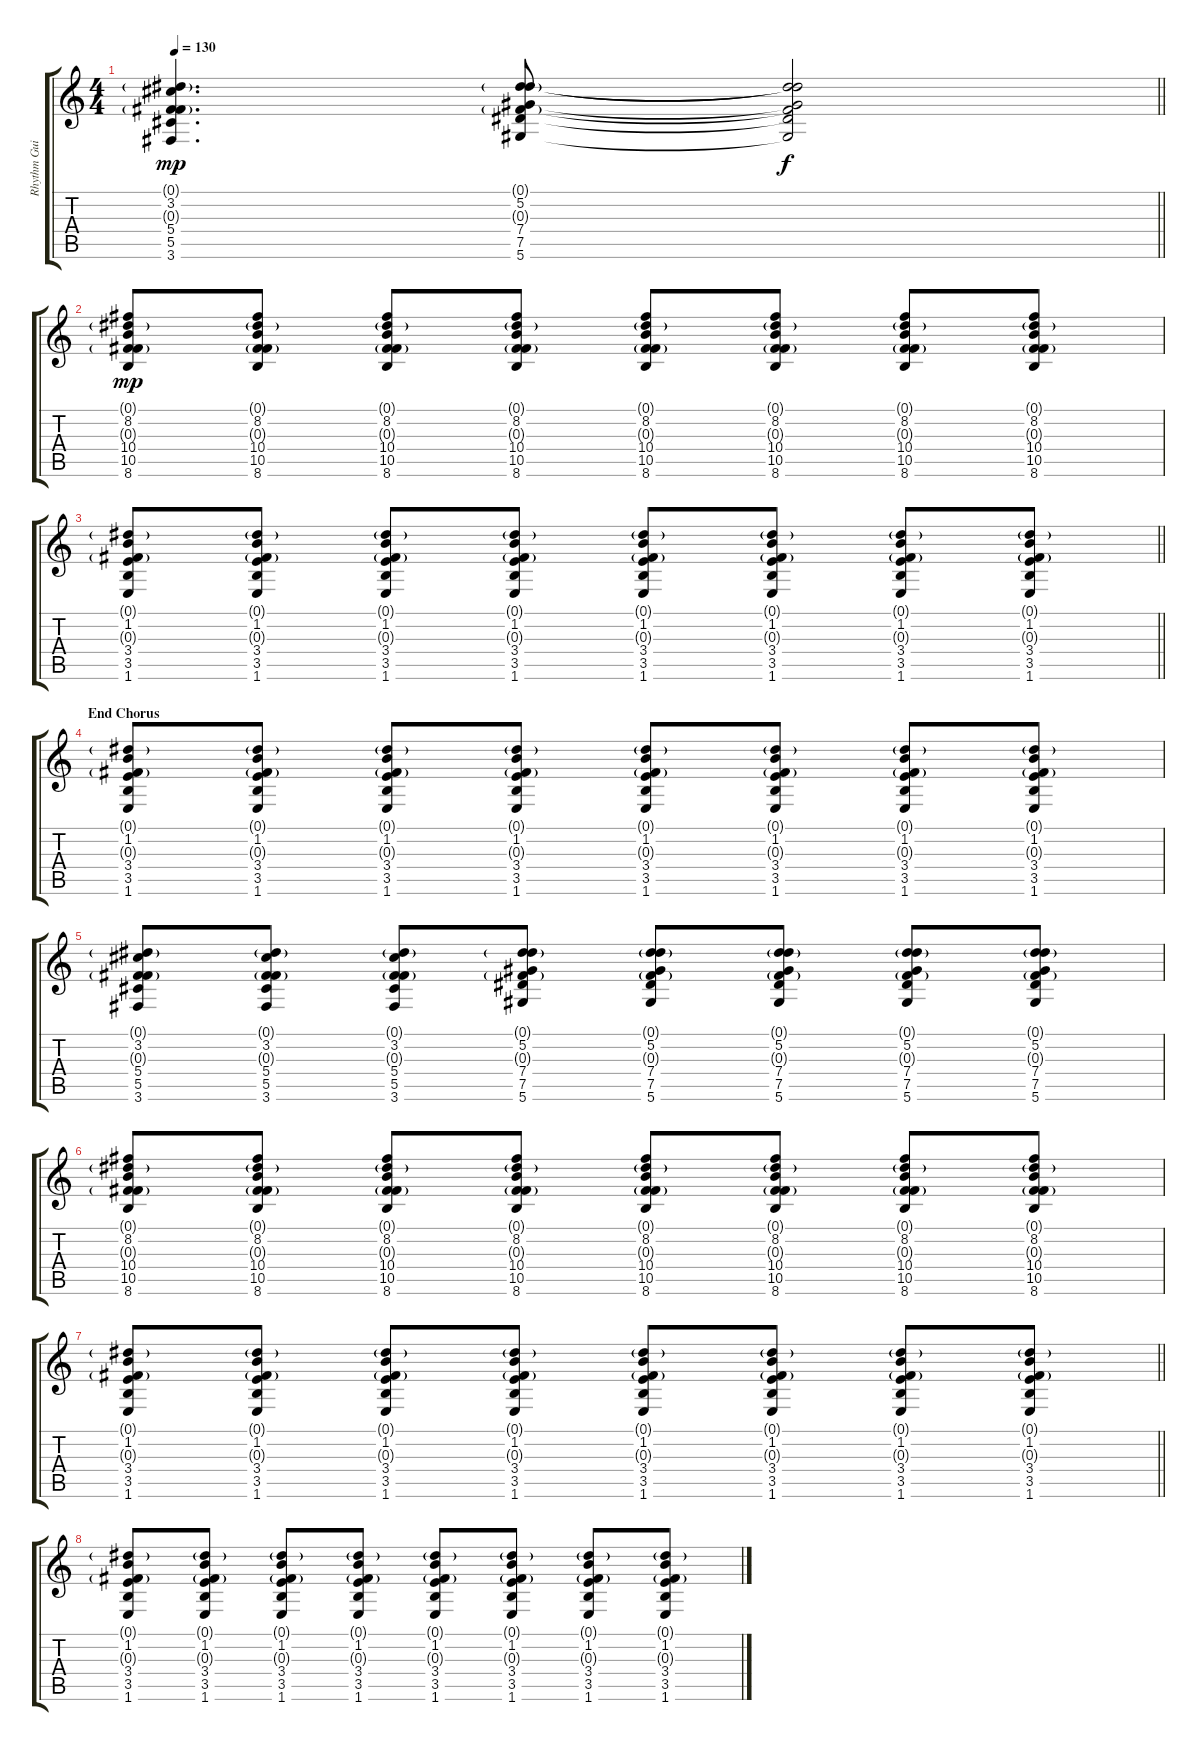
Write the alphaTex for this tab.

\track ("Rhythm Guitar" "Rhythm Gui") {instrument overdrivenguitar}
\staff {score tabs}
\tuning (Eb4 Bb3 Gb3 Db3 Ab2 Eb2) {hide}
\ts (4 4)
\tempo 130
\clef g2
\barLineRight lightlight
\ks c
(0.1{g} 3.2 0.3{g} 5.4 5.5 3.6).4{d dy mp} (0.1{g} 5.2 0.3{g} 7.4 7.5 5.6).8 (0.1{t} 5.2{t} 0.3{t} 7.4{t} 7.5{t} 5.6{t}).2{dy f} |
(0.1{g} 8.2 0.3{g} 10.4 10.5 8.6).8{dy mp} (0.1{g} 8.2 0.3{g} 10.4 10.5 8.6).8 (0.1{g} 8.2 0.3{g} 10.4 10.5 8.6).8 (0.1{g} 8.2 0.3{g} 10.4 10.5 8.6).8 (0.1{g} 8.2 0.3{g} 10.4 10.5 8.6).8 (0.1{g} 8.2 0.3{g} 10.4 10.5 8.6).8 (0.1{g} 8.2 0.3{g} 10.4 10.5 8.6).8 (0.1{g} 8.2 0.3{g} 10.4 10.5 8.6).8 |
\barLineRight lightlight
(0.1{g} 1.2 0.3{g} 3.4 3.5 1.6).8 (0.1{g} 1.2 0.3{g} 3.4 3.5 1.6).8 (0.1{g} 1.2 0.3{g} 3.4 3.5 1.6).8 (0.1{g} 1.2 0.3{g} 3.4 3.5 1.6).8 (0.1{g} 1.2 0.3{g} 3.4 3.5 1.6).8 (0.1{g} 1.2 0.3{g} 3.4 3.5 1.6).8 (0.1{g} 1.2 0.3{g} 3.4 3.5 1.6).8 (0.1{g} 1.2 0.3{g} 3.4 3.5 1.6).8 |
\section ("" "End Chorus")
(0.1{g} 1.2 0.3{g} 3.4 3.5 1.6).8 (0.1{g} 1.2 0.3{g} 3.4 3.5 1.6).8 (0.1{g} 1.2 0.3{g} 3.4 3.5 1.6).8 (0.1{g} 1.2 0.3{g} 3.4 3.5 1.6).8 (0.1{g} 1.2 0.3{g} 3.4 3.5 1.6).8 (0.1{g} 1.2 0.3{g} 3.4 3.5 1.6).8 (0.1{g} 1.2 0.3{g} 3.4 3.5 1.6).8 (0.1{g} 1.2 0.3{g} 3.4 3.5 1.6).8 |
(0.1{g} 3.2 0.3{g} 5.4 5.5 3.6).8 (0.1{g} 3.2 0.3{g} 5.4 5.5 3.6).8 (0.1{g} 3.2 0.3{g} 5.4 5.5 3.6).8 (0.1{g} 5.2 0.3{g} 7.4 7.5 5.6).8 (0.1{g} 5.2 0.3{g} 7.4 7.5 5.6).8 (0.1{g} 5.2 0.3{g} 7.4 7.5 5.6).8 (0.1{g} 5.2 0.3{g} 7.4 7.5 5.6).8 (0.1{g} 5.2 0.3{g} 7.4 7.5 5.6).8 |
(0.1{g} 8.2 0.3{g} 10.4 10.5 8.6).8 (0.1{g} 8.2 0.3{g} 10.4 10.5 8.6).8 (0.1{g} 8.2 0.3{g} 10.4 10.5 8.6).8 (0.1{g} 8.2 0.3{g} 10.4 10.5 8.6).8 (0.1{g} 8.2 0.3{g} 10.4 10.5 8.6).8 (0.1{g} 8.2 0.3{g} 10.4 10.5 8.6).8 (0.1{g} 8.2 0.3{g} 10.4 10.5 8.6).8 (0.1{g} 8.2 0.3{g} 10.4 10.5 8.6).8 |
\barLineRight lightlight
(0.1{g} 1.2 0.3{g} 3.4 3.5 1.6).8 (0.1{g} 1.2 0.3{g} 3.4 3.5 1.6).8 (0.1{g} 1.2 0.3{g} 3.4 3.5 1.6).8 (0.1{g} 1.2 0.3{g} 3.4 3.5 1.6).8 (0.1{g} 1.2 0.3{g} 3.4 3.5 1.6).8 (0.1{g} 1.2 0.3{g} 3.4 3.5 1.6).8 (0.1{g} 1.2 0.3{g} 3.4 3.5 1.6).8 (0.1{g} 1.2 0.3{g} 3.4 3.5 1.6).8 |
(0.1{g} 1.2 0.3{g} 3.4 3.5 1.6).8 (0.1{g} 1.2 0.3{g} 3.4 3.5 1.6).8 (0.1{g} 1.2 0.3{g} 3.4 3.5 1.6).8 (0.1{g} 1.2 0.3{g} 3.4 3.5 1.6).8 (0.1{g} 1.2 0.3{g} 3.4 3.5 1.6).8 (0.1{g} 1.2 0.3{g} 3.4 3.5 1.6).8 (0.1{g} 1.2 0.3{g} 3.4 3.5 1.6).8 (0.1{g} 1.2 0.3{g} 3.4 3.5 1.6).8
